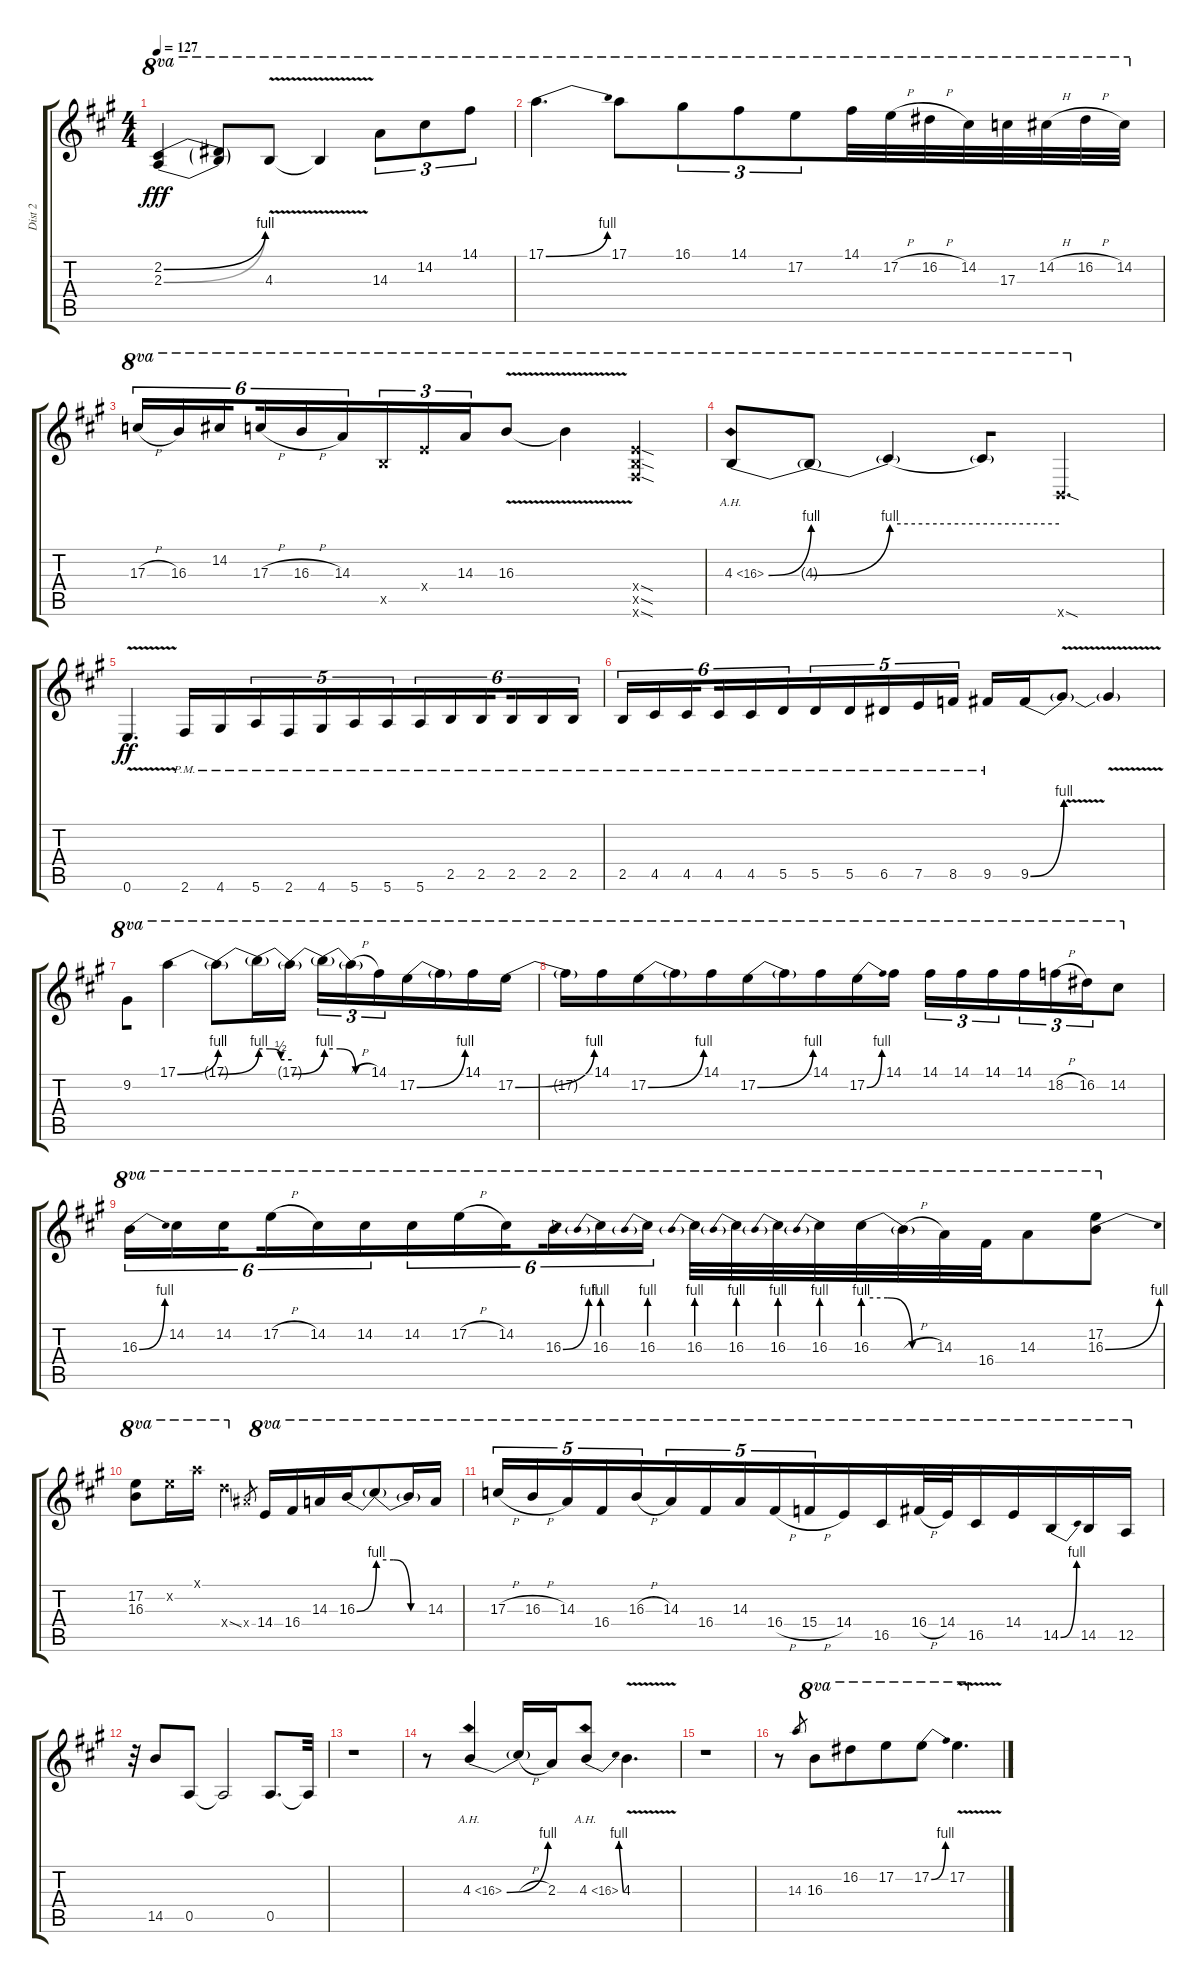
\track ("Dist 2" "Dist 2") {instrument distortionguitar}
\staff {score tabs}
\tuning (E4 B3 G3 D3 A2 E2) {hide}
\ts (4 4)
\tempo 127
\clef g2
\ks a
(2.2{be (bend 0 0 60 4)} 2.3{be (bend 0 0 60 4)}).4{ot 8va dy fff beam merge} (2.2{t} 2.3{t}).8{ot 8va beam merge} 4.3{v}.8{ot 8va} 4.3{v t}.4{ot 8va} 14.3.8{tu (3 2) ot 8va beam merge} 14.2.8{tu (3 2) ot 8va beam merge} 14.1.8{tu (3 2) ot 8va} |
17.1{be (bend 0 0 60 4)}.4{d ot 8va beam merge} 17.1.8{ot 8va beam merge} 16.1.8{tu (3 2) ot 8va beam merge} 14.1.8{tu (3 2) ot 8va beam merge} 17.2.8{tu (3 2) ot 8va beam merge} 14.1.32{ot 8va beam merge} 17.2{h}.32{ot 8va beam merge} 16.2{h}.32{ot 8va beam merge} 14.2.32{ot 8va beam merge} 17.3.32{ot 8va beam merge} 14.2{h}.32{ot 8va} 16.2{h}.32{ot 8va beam merge} 14.2.32{ot 8va} |
17.3{h}.16{tu (6 4) ot 8va beam merge} 16.3.16{tu (6 4) ot 8va beam merge} 14.2.16{tu (6 4) ot 8va beam splitsecondary} 17.3{h}.16{tu (6 4) ot 8va beam merge} 16.3{h}.16{tu (6 4) ot 8va beam merge} 14.3.16{tu (6 4) ot 8va beam merge} 14.5{x}.16{tu (3 2) ot 8va beam merge} 14.4{x}.16{tu (3 2) ot 8va beam merge} 14.3.16{tu (3 2) ot 8va beam merge} 16.3{v}.8{ot 8va} 16.3{v t}.4{ot 8va} (14.4{sod x} 14.5{sod x} 14.6{sod x}).4{ot 8va} |
4.3{be (bend 0 0 60 4) ah 12}.8{ot 8va beam merge} 4.3{be (bend 0 0 60 4) t}.8{ot 8va} 4.3{be (hold 0 4 60 4) t}.4{ot 8va beam merge} 4.3{t}.8{ot 8va beam merge} 7.6{sod x}.4{d ot 8va} |
0.6{v}.4{d dy ff beam merge} 2.6{pm}.16{beam merge} 4.6{pm}.16{beam merge} 5.6{pm}.16{tu (5 4)} 2.6{pm}.16{tu (5 4) beam merge} 4.6{pm}.16{tu (5 4) beam merge} 5.6{pm}.16{tu (5 4) beam merge} 5.6{pm}.16{tu (5 4) beam merge} 5.6{pm}.16{tu (6 4) beam merge} 2.5{pm}.16{tu (6 4) beam merge} 2.5{pm}.16{tu (6 4) beam splitsecondary} 2.5{pm}.16{tu (6 4)} 2.5{pm}.16{tu (6 4) beam merge} 2.5{pm}.16{tu (6 4)} |
2.5{pm}.16{tu (6 4) beam merge} 4.5{pm}.16{tu (6 4) beam merge} 4.5{pm}.16{tu (6 4) beam splitsecondary} 4.5{pm}.16{tu (6 4) beam merge} 4.5{pm}.16{tu (6 4) beam merge} 5.5{pm}.16{tu (6 4) beam merge} 5.5{pm}.16{tu (5 4) beam merge} 5.5{pm}.16{tu (5 4) beam merge} 6.5{pm}.16{tu (5 4) beam merge} 7.5{pm}.16{tu (5 4)} 8.5{pm}.16{tu (5 4)} 9.5{pm}.16{beam merge} 9.5{be (bend 0 0 60 4)}.16 9.5{v t}.8{beam merge} 9.5{v t}.4 |
9.2.8{ot 8va beam merge} 17.1{be (bend 0 0 60 4)}.4{ot 8va beam merge} 17.1{be (bend 0 0 60 4) t}.8{ot 8va beam merge} 17.1{be (custom 0 4 20 4 40 2 60 2) t}.16{ot 8va beam merge} 17.1{be (bend 0 0 60 4) t}.16{ot 8va beam splitsecondary} 17.1{be (custom 0 4 20 4 40 0 60 0) t}.16{tu (3 2) ot 8va beam merge} 17.1{h t}.16{tu (3 2) ot 8va} 14.1.16{tu (3 2) ot 8va beam merge} 17.2{be (bend 0 0 60 4)}.16{ot 8va beam merge} 17.2{t}.16{ot 8va beam merge} 14.1.16{ot 8va beam merge} 17.2{be (bend 0 0 60 4)}.16{ot 8va} |
17.2{t}.16{ot 8va beam merge} 14.1.16{ot 8va beam merge} 17.2{be (bend 0 0 60 4)}.16{ot 8va beam merge} 17.2{t}.16{ot 8va beam merge} 14.1.16{ot 8va beam merge} 17.2{be (bend 0 0 60 4)}.16{ot 8va beam merge} 17.2{t}.16{ot 8va beam merge} 14.1.16{ot 8va beam merge} 17.2{be (bend 0 0 60 4)}.16{ot 8va} 14.1.16{ot 8va beam splitsecondary} 14.1.16{tu (3 2) ot 8va beam merge} 14.1.16{tu (3 2) ot 8va beam merge} 14.1.16{tu (3 2) ot 8va beam merge} 14.1.16{tu (3 2) ot 8va beam merge} 18.2{h}.16{tu (3 2) ot 8va beam merge} 16.2.16{tu (3 2) ot 8va beam merge} 14.2.8{ot 8va} |
16.3{be (bend 0 0 60 4)}.16{tu (6 4) ot 8va beam merge} 14.2.16{tu (6 4) ot 8va beam merge} 14.2.16{tu (6 4) ot 8va beam splitsecondary} 17.2{h}.16{tu (6 4) ot 8va} 14.2.16{tu (6 4) ot 8va beam merge} 14.2.16{tu (6 4) ot 8va beam merge} 14.2.16{tu (6 4) ot 8va beam merge} 17.2{h}.16{tu (6 4) ot 8va beam merge} 14.2.16{tu (6 4) ot 8va beam splitsecondary} 16.3{be (bend 0 0 60 4)}.16{tu (6 4) ot 8va beam merge} 16.3{be (prebend 0 4 60 4)}.16{tu (6 4) ot 8va beam merge} 16.3{be (prebend 0 4 60 4)}.16{tu (6 4) ot 8va} 16.3{be (prebend 0 4 60 4)}.32{ot 8va beam merge} 16.3{be (prebend 0 4 60 4)}.32{ot 8va beam merge} 16.3{be (prebend 0 4 60 4)}.32{ot 8va} 16.3{be (prebend 0 4 60 4)}.32{ot 8va beam merge} 16.3{be (custom 0 4 20 4 40 0 60 0)}.32{ot 8va beam merge} 16.3{h t}.32{ot 8va beam merge} 14.3.32{ot 8va beam merge} 16.4.32{ot 8va beam merge} 14.3.8{ot 8va beam merge} (17.2 16.3{be (bend 0 0 60 4)}).8{ot 8va} |
(17.2 16.3).8{ot 8va beam merge} 17.2{x}.16{ot 8va beam merge} 17.1{x}.16{ot 8va beam merge} 24.4{ss x}.4{ot 8va} 8.4{x}.8{gr beam merge} 14.4.16{ot 8va beam merge} 16.4.16{ot 8va beam merge} 14.3.16{ot 8va} 16.3{be (bend 0 0 60 4)}.16{ot 8va beam merge} 16.3{be (custom 0 4 20 4 40 0 60 0) t}.8{ot 8va beam merge} 16.3{t}.16{ot 8va beam merge} 14.3.16{ot 8va} |
17.3{h}.16{tu (5 4) ot 8va beam merge} 16.3{h}.16{tu (5 4) ot 8va beam merge} 14.3.16{tu (5 4) ot 8va beam merge} 16.4.16{tu (5 4) ot 8va beam merge} 16.3{h}.16{tu (5 4) ot 8va beam merge} 14.3.16{tu (5 4) ot 8va beam merge} 16.4.16{tu (5 4) ot 8va beam merge} 14.3.16{tu (5 4) ot 8va beam merge} 16.4{h}.16{tu (5 4) ot 8va beam merge} 15.4{h}.16{tu (5 4) ot 8va beam merge} 14.4.16{ot 8va beam merge} 16.5.16{ot 8va beam merge} 16.4{h}.32{ot 8va beam merge} 14.4.32{ot 8va beam merge} 16.5.16{ot 8va beam merge} 14.4.16{ot 8va beam merge} 14.5{be (bend 0 0 60 4)}.16{ot 8va beam merge} 14.5.16{ot 8va beam merge} 12.5.16{ot 8va} |
r.32 14.5.8{beam merge} 0.5.8{beam merge} 0.5{t}.2{beam merge} 0.5.8{d beam merge} 0.5{t}.32 |
r.1 |
r.8{beam merge} 4.3{be (bend 0 0 60 4) ah 12}.4{beam merge} 4.3{h t}.16 2.3.16{beam merge} 4.3{be (bend 0 0 60 4) ah 12}.8 4.3{v}.4{d} |
r.1 |
r.8 14.3.8{gr beam merge} 16.3.8{ot 8va beam merge} 16.2.8{ot 8va} 17.2.8{ot 8va beam merge} 17.2{be (bend 0 0 60 4)}.8{ot 8va beam merge} 17.2{v}.4{d ot 8va}
